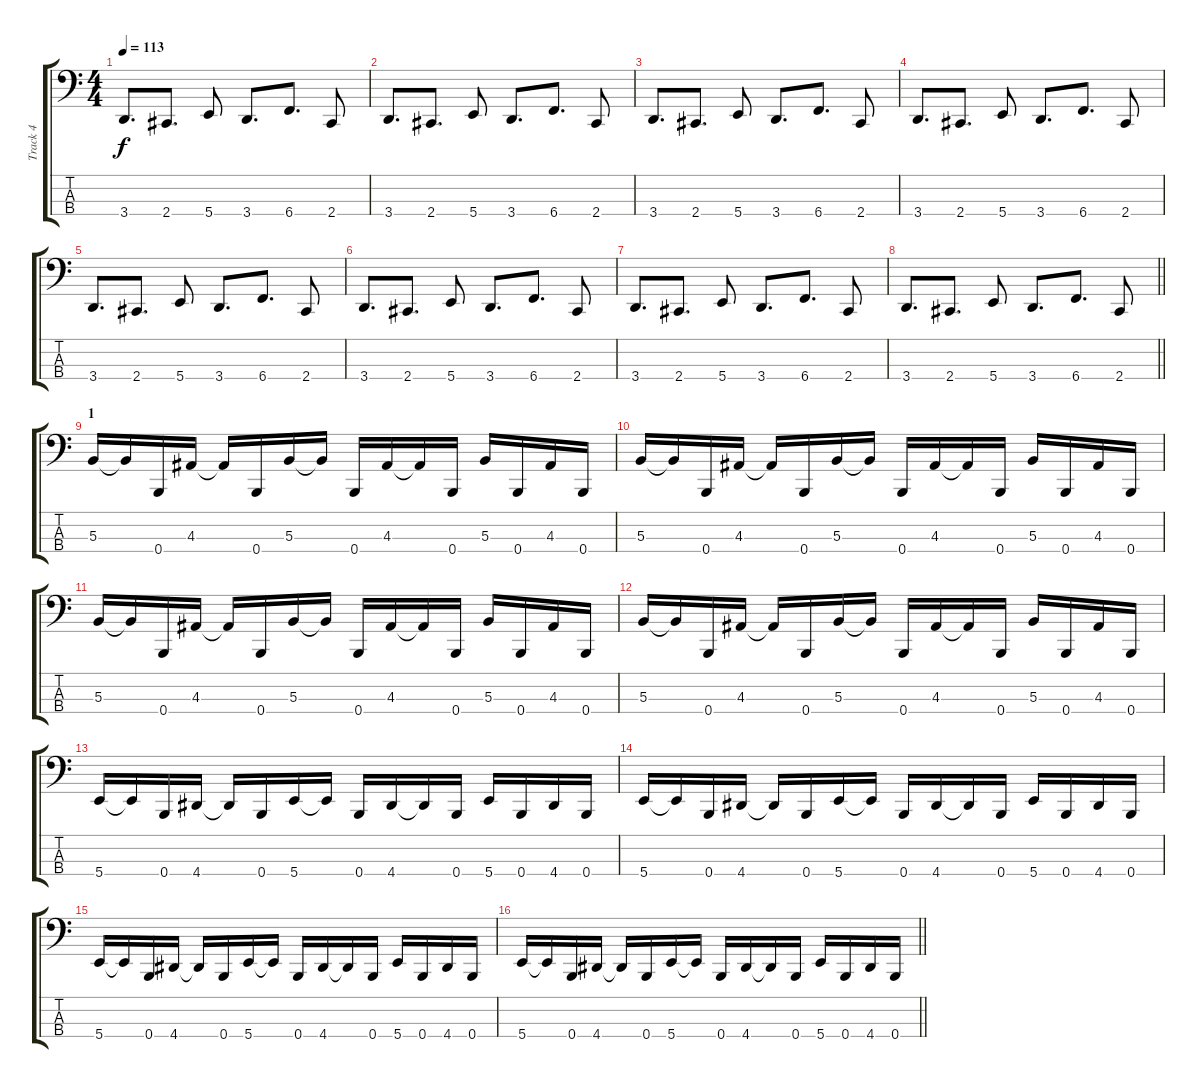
\track ("Track 4" "Track 4") {instrument electricbassfinger}
\staff {score tabs}
\tuning (Eb2 Bb1 Gb1 B0) {hide}
\ts (4 4)
\tempo 113
\clef f4
\ks c
3.4.8{d dy f} 2.4.8{d} 5.4.8 3.4.8{d} 6.4.8{d} 2.4.8 |
3.4.8{d} 2.4.8{d} 5.4.8 3.4.8{d} 6.4.8{d} 2.4.8 |
3.4.8{d} 2.4.8{d} 5.4.8 3.4.8{d} 6.4.8{d} 2.4.8 |
3.4.8{d} 2.4.8{d} 5.4.8 3.4.8{d} 6.4.8{d} 2.4.8 |
3.4.8{d} 2.4.8{d} 5.4.8 3.4.8{d} 6.4.8{d} 2.4.8 |
3.4.8{d} 2.4.8{d} 5.4.8 3.4.8{d} 6.4.8{d} 2.4.8 |
3.4.8{d} 2.4.8{d} 5.4.8 3.4.8{d} 6.4.8{d} 2.4.8 |
\barLineRight lightlight
3.4.8{d} 2.4.8{d} 5.4.8 3.4.8{d} 6.4.8{d} 2.4.8 |
\section ("" "1")
5.3.16 5.3{t}.16 0.4.16 4.3.16 4.3{t}.16 0.4.16 5.3.16 5.3{t}.16 0.4.16 4.3.16 4.3{t}.16 0.4.16 5.3.16 0.4.16 4.3.16 0.4.16 |
5.3.16 5.3{t}.16 0.4.16 4.3.16 4.3{t}.16 0.4.16 5.3.16 5.3{t}.16 0.4.16 4.3.16 4.3{t}.16 0.4.16 5.3.16 0.4.16 4.3.16 0.4.16 |
5.3.16 5.3{t}.16 0.4.16 4.3.16 4.3{t}.16 0.4.16 5.3.16 5.3{t}.16 0.4.16 4.3.16 4.3{t}.16 0.4.16 5.3.16 0.4.16 4.3.16 0.4.16 |
5.3.16 5.3{t}.16 0.4.16 4.3.16 4.3{t}.16 0.4.16 5.3.16 5.3{t}.16 0.4.16 4.3.16 4.3{t}.16 0.4.16 5.3.16 0.4.16 4.3.16 0.4.16 |
5.4.16 5.4{t}.16 0.4.16 4.4.16 4.4{t}.16 0.4.16 5.4.16 5.4{t}.16 0.4.16 4.4.16 4.4{t}.16 0.4.16 5.4.16 0.4.16 4.4.16 0.4.16 |
5.4.16 5.4{t}.16 0.4.16 4.4.16 4.4{t}.16 0.4.16 5.4.16 5.4{t}.16 0.4.16 4.4.16 4.4{t}.16 0.4.16 5.4.16 0.4.16 4.4.16 0.4.16 |
5.4.16 5.4{t}.16 0.4.16 4.4.16 4.4{t}.16 0.4.16 5.4.16 5.4{t}.16 0.4.16 4.4.16 4.4{t}.16 0.4.16 5.4.16 0.4.16 4.4.16 0.4.16 |
\barLineRight lightlight
5.4.16 5.4{t}.16 0.4.16 4.4.16 4.4{t}.16 0.4.16 5.4.16 5.4{t}.16 0.4.16 4.4.16 4.4{t}.16 0.4.16 5.4.16 0.4.16 4.4.16 0.4.16
